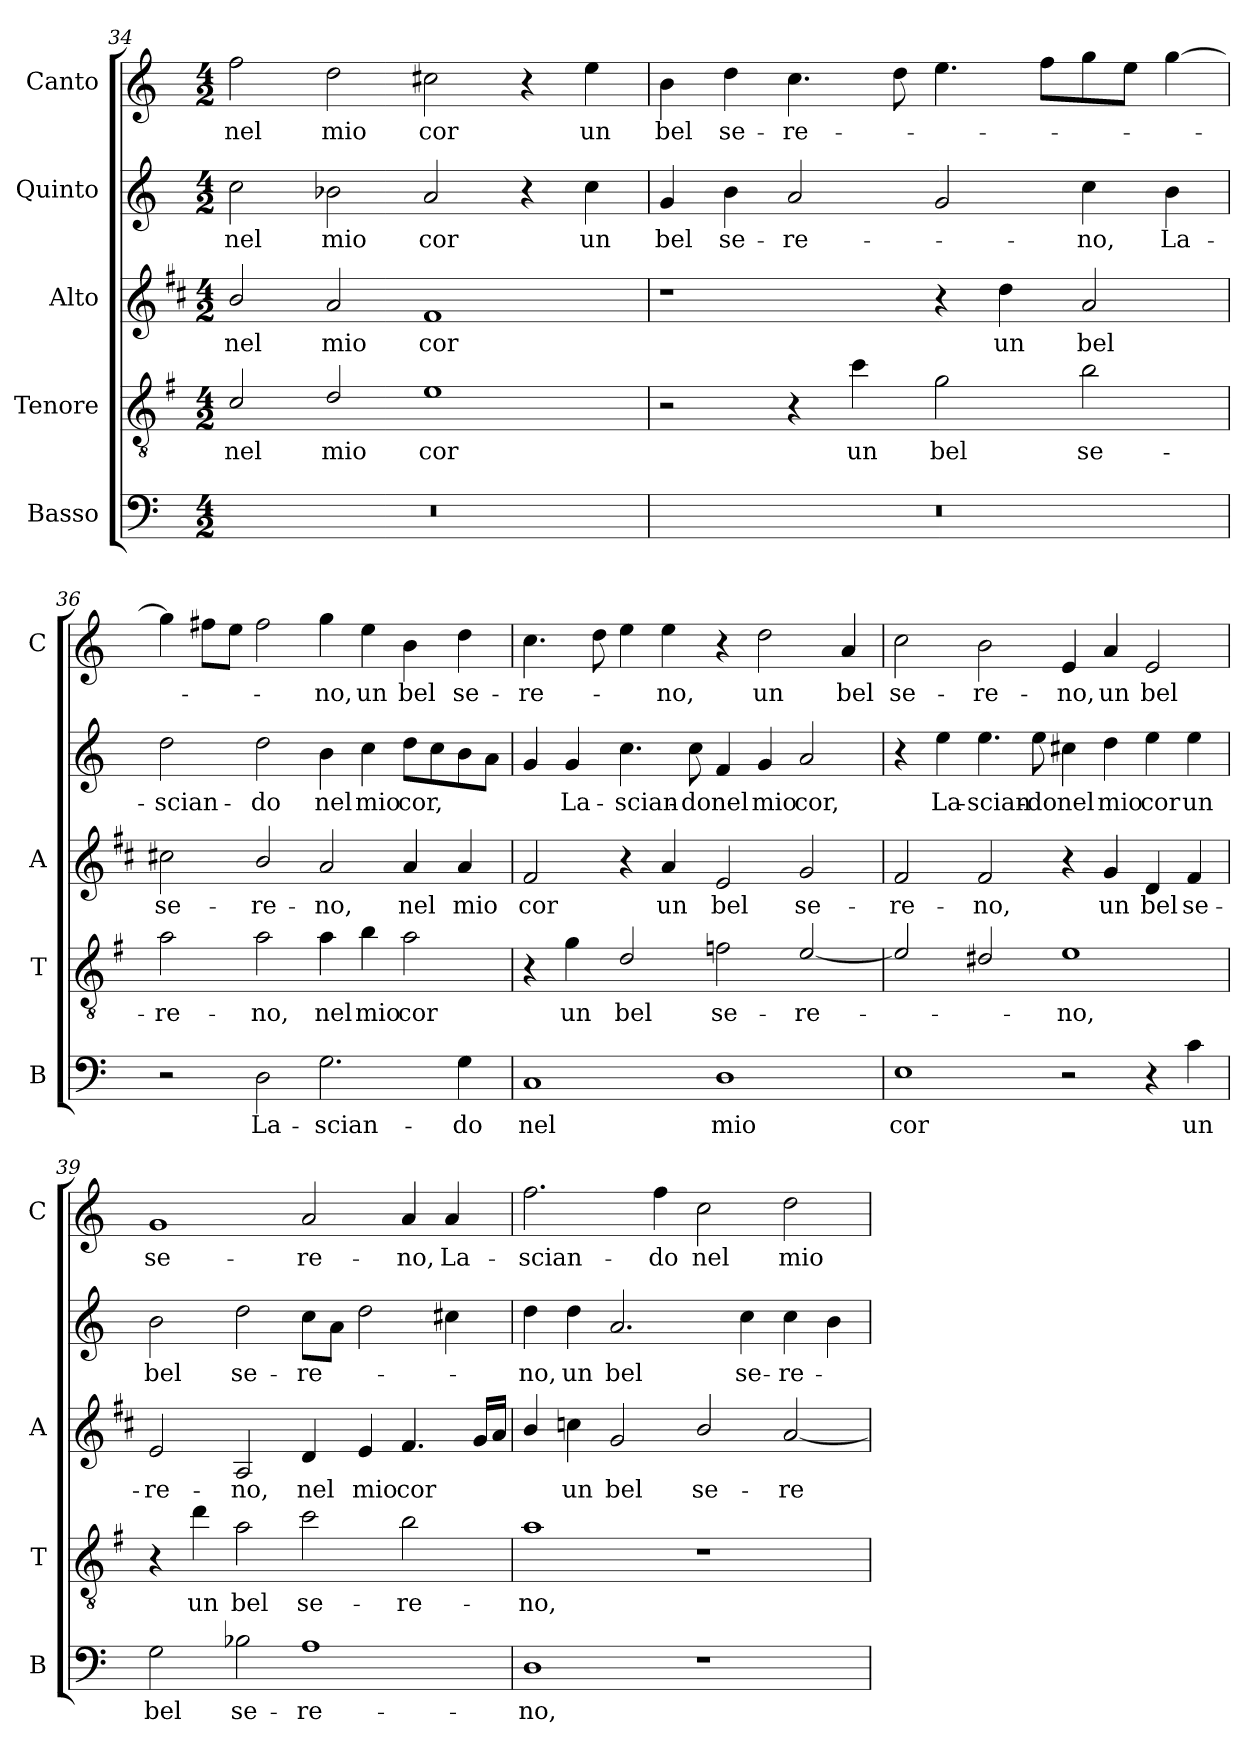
**kern	**text	**kern	**text	**kern	**text	**kern	**text	**kern	**text
*part5	*part5	*part4	*part4	*part3	*part3	*part2	*part2	*part1	*part1
*staff5	*staff5	*staff4	*staff4	*staff3	*staff3	*staff2	*staff2	*staff1	*staff1
*I"Basso	*	*I"Tenore	*	*I"Alto	*	*I"Quinto	*	*I"Canto	*
*I'B	*	*I'T	*	*I'A	*	*	*	*I'C	*
*clefF4	*	*clefGv2	*	*clefG2	*	*clefG2	*	*clefG2	*
*	*	*ITrd4c7	*	*ITrd1c2	*	*	*	*	*
*k[]	*	*k[]	*	*k[]	*	*k[]	*	*k[]	*
*C:	*	*C:	*	*C:	*	*C:	*	*C:	*
*M4/2	*	*M4/2	*	*M4/2	*	*M4/2	*	*M4/2	*
=34	=34	=34	=34	=34	=34	=34	=34	=34	=34
!	!	!	!LO:LY:b	!	!LO:LY:b	!	!LO:LY:b	!	!LO:LY:b
0r	.	2F/	nel	2a/	nel	2cc\	nel	2ff\	nel
!	!	!	!LO:LY:b	!	!LO:LY:b	!	!LO:LY:b	!	!LO:LY:b
.	.	2G/	mio	2g/	mio	2b-X\	mio	2dd\	mio
!	!	!	!LO:LY:b	!	!LO:LY:b	!	!LO:LY:b	!	!LO:LY:b
.	.	1A	cor	1e	cor	2a/	cor	2cc#X\	cor
.	.	.	.	.	.	4r	.	4r	.
!	!	!	!	!	!	!	!LO:LY:b	!	!LO:LY:b
.	.	.	.	.	.	4cc\	un	4ee\	un
=35	=35	=35	=35	=35	=35	=35	=35	=35	=35
!	!	!	!	!	!	!	!LO:LY:b	!	!LO:LY:b
0r	.	2r	.	1r	.	4g/	bel	4b\	bel
!	!	!	!	!	!	!	!LO:LY:b	!	!LO:LY:b
.	.	.	.	.	.	4b\	se-	4dd\	se-
!	!	!	!	!	!	!	!LO:LY:b	!	!LO:LY:b
.	.	4r	.	.	.	2a/	-re-	4.cc\	-re-
!	!	!	!LO:LY:b	!	!	!	!	!	!
.	.	4f\	un	.	.	.	.	.	.
.	.	.	.	.	.	.	.	8dd\	.
!	!	!	!LO:LY:b	!	!	!	!	!	!
.	.	2c\	bel	4r	.	2g/	.	4.ee\	.
!	!	!	!	!	!LO:LY:b	!	!	!	!
.	.	.	.	4cc\	un	.	.	.	.
.	.	.	.	.	.	.	.	8ff\L	.
!	!	!	!LO:LY:b	!	!LO:LY:b	!	!LO:LY:b	!	!
.	.	2e\	se-	2g/	bel	4cc\	-no,	8gg\	.
.	.	.	.	.	.	.	.	8ee\J	.
!	!	!	!	!	!	!	!LO:LY:b	!	!
.	.	.	.	.	.	4b\	La-	[4gg\	.
!!LO:PB:g=z
=36	=36	=36	=36	=36	=36	=36	=36	=36	=36
!	!	!	!LO:LY:b	!	!LO:LY:b	!	!LO:LY:b	!	!
2r	.	2d\	-re-	2bni\	se-	2dd\	-scian-	4gg\]	.
.	.	.	.	.	.	.	.	8ff#X\L	.
.	.	.	.	.	.	.	.	8ee\J	.
!	!LO:LY:b	!	!LO:LY:b	!	!LO:LY:b	!	!LO:LY:b	!	!
2D\	La-	2d\	-no,	2a/	-re-	2dd\	-do	2ff#\	.
!	!LO:LY:b	!	!LO:LY:b	!	!LO:LY:b	!	!LO:LY:b	!	!LO:LY:b
2.G\	-scian-	4d\	nel	2g/	-no,	4b\	nel	4gg\	-no,
!	!	!	!LO:LY:b	!	!	!	!LO:LY:b	!	!LO:LY:b
.	.	4e\	mio	.	.	4cc\	mio	4ee\	un
!	!	!	!LO:LY:b	!	!LO:LY:b	!	!LO:LY:b	!	!LO:LY:b
.	.	2d\	cor	4g/	nel	8dd\L	cor,	4b\	bel
.	.	.	.	.	.	8cc\	.	.	.
!	!LO:LY:b	!	!	!	!LO:LY:b	!	!	!	!LO:LY:b
4G\	-do	.	.	4g/	mio	8b\	.	4dd\	se-
.	.	.	.	.	.	8a\J	.	.	.
=37	=37	=37	=37	=37	=37	=37	=37	=37	=37
!	!LO:LY:b	!	!	!	!LO:LY:b	!	!	!	!LO:LY:b
1C	nel	4r	.	2e/	cor	4g/	.	4.cc\	-re-
!	!	!	!LO:LY:b	!	!	!	!LO:LY:b	!	!
.	.	4c\	un	.	.	4g/	La-	.	.
.	.	.	.	.	.	.	.	8dd\	.
!	!	!	!LO:LY:b	!	!	!	!LO:LY:b	!	!
.	.	2G/	bel	4r	.	4.cc\	-scian-	4ee\	.
!	!	!	!	!	!LO:LY:b	!	!	!	!LO:LY:b
.	.	.	.	4g/	un	.	.	4ee\	-no,
!	!	!	!	!	!	!	!LO:LY:b	!	!
.	.	.	.	.	.	8cc\	-do	.	.
!	!LO:LY:b	!	!LO:LY:b	!	!LO:LY:b	!	!LO:LY:b	!	!
1D	mio	2B-X\	se-	2d/	bel	4f/	nel	4r	.
!	!	!	!	!	!	!	!LO:LY:b	!	!LO:LY:b
.	.	.	.	.	.	4g/	mio	2dd\	un
!	!	!	!LO:LY:b	!	!LO:LY:b	!	!LO:LY:b	!	!
.	.	[2A/	-re-	2f/	se-	2a/	cor,	.	.
!	!	!	!	!	!	!	!	!	!LO:LY:b
.	.	.	.	.	.	.	.	4a/	bel
=38	=38	=38	=38	=38	=38	=38	=38	=38	=38
!	!LO:LY:b	!	!	!	!LO:LY:b	!	!	!	!LO:LY:b
1E	cor	2A/]	.	2e/	-re-	4r	.	2cc\	se-
!	!	!	!	!	!	!	!LO:LY:b	!	!
.	.	.	.	.	.	4ee\	La-	.	.
!	!	!	!	!	!LO:LY:b	!	!LO:LY:b	!	!LO:LY:b
.	.	2G#X/	.	2e/	-no,	4.ee\	-scian-	2b\	-re-
!	!	!	!	!	!	!	!LO:LY:b	!	!
.	.	.	.	.	.	8ee\	-do	.	.
!	!	!	!LO:LY:b	!	!	!	!LO:LY:b	!	!LO:LY:b
2r	.	1A	-no,	4r	.	4cc#X\	nel	4e/	-no,
!	!	!	!	!	!LO:LY:b	!	!LO:LY:b	!	!LO:LY:b
.	.	.	.	4f/	un	4dd\	mio	4a/	un
!	!	!	!	!	!LO:LY:b	!	!LO:LY:b	!	!LO:LY:b
4r	.	.	.	4c/	bel	4ee\	cor	2e/	bel
!	!LO:LY:b	!	!	!	!LO:LY:b	!	!LO:LY:b	!	!
4c\	un	.	.	4e/	se-	4ee\	un	.	.
=39	=39	=39	=39	=39	=39	=39	=39	=39	=39
!	!LO:LY:b	!	!	!	!LO:LY:b	!	!LO:LY:b	!	!LO:LY:b
2G\	bel	4r	.	2d/	-re-	2b\	bel	1g	se-
!	!	!	!LO:LY:b	!	!	!	!	!	!
.	.	4g\	un	.	.	.	.	.	.
!	!LO:LY:b	!	!LO:LY:b	!	!LO:LY:b	!	!LO:LY:b	!	!
2B-X\	se-	2d\	bel	2G/	-no,	2dd\	se-	.	.
!	!LO:LY:b	!	!LO:LY:b	!	!LO:LY:b	!	!LO:LY:b	!	!LO:LY:b
1A	-re-	2f\	se-	4c/	nel	8cc\L	-re-	2a/	-re-
.	.	.	.	.	.	8a\J	.	.	.
!	!	!	!	!	!LO:LY:b	!	!	!	!
.	.	.	.	4d/	mio	2dd\	.	.	.
!	!	!	!LO:LY:b	!	!LO:LY:b	!	!	!	!LO:LY:b
.	.	2e\	-re-	4.e/	cor	.	.	4a/	-no,
!	!	!	!	!	!	!	!	!	!LO:LY:b
.	.	.	.	.	.	4cc#X\	.	4a/	La-
.	.	.	.	16f/LL	.	.	.	.	.
.	.	.	.	16g/JJ	.	.	.	.	.
!!LO:LB:g=z
=40	=40	=40	=40	=40	=40	=40	=40	=40	=40
!	!LO:LY:b	!	!LO:LY:b	!	!	!	!LO:LY:b	!	!LO:LY:b
1D	-no,	1d	-no,	4a/	.	4dd\	-no,	2.ff\	-scian-
!	!	!	!	!	!LO:LY:b	!	!LO:LY:b	!	!
.	.	.	.	4b-X\	un	4dd\	un	.	.
!	!	!	!	!	!LO:LY:b	!	!LO:LY:b	!	!
.	.	.	.	2f/	bel	2.a/	bel	.	.
!	!	!	!	!	!	!	!	!	!LO:LY:b
.	.	.	.	.	.	.	.	4ff\	-do
!	!	!	!	!	!LO:LY:b	!	!	!	!LO:LY:b
1r	.	1r	.	2a/	se-	.	.	2cc\	nel
!	!	!	!	!	!	!	!LO:LY:b	!	!
.	.	.	.	.	.	4cc\	se-	.	.
!	!	!	!	!	!LO:LY:b	!	!LO:LY:b	!	!LO:LY:b
.	.	.	.	[2g/	-re-	4cc\	-re-	2dd\	mio
.	.	.	.	.	.	4b\	.	.	.
=	=	=	=	=	=	=	=	=	=
*-	*-	*-	*-	*-	*-	*-	*-	*-	*-
